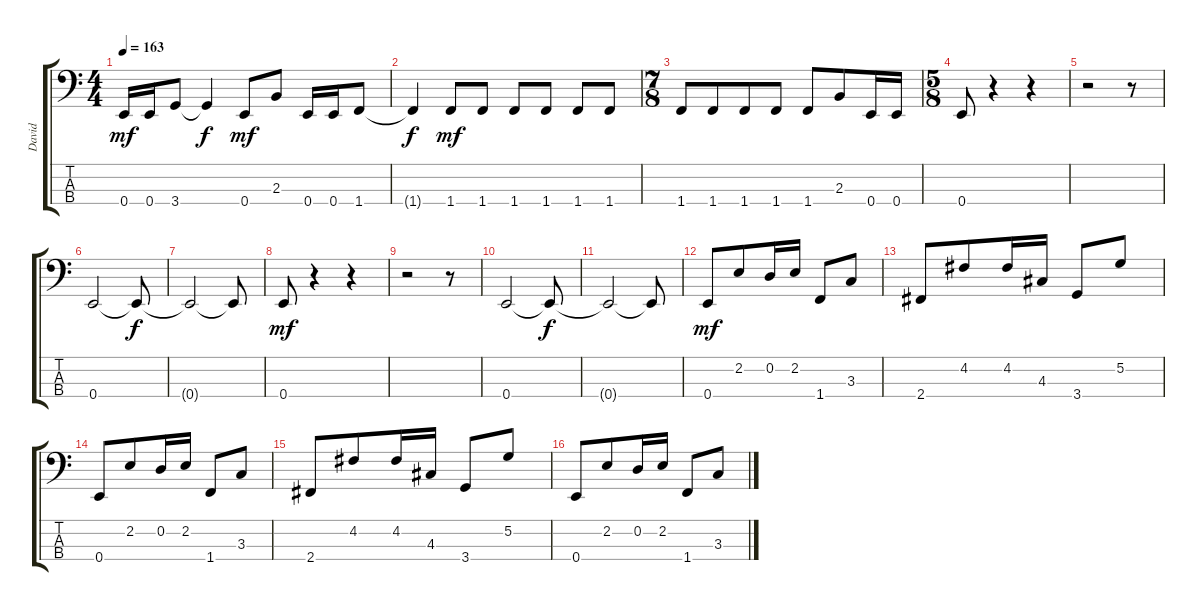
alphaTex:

\track ("David" "David") {instrument electricbassfinger}
\staff {score tabs}
\tuning (G2 D2 A1 E1) {hide}
\ts (4 4)
\tempo 163
\clef f4
\ks c
0.4.16{dy mf} 0.4.16 3.4.8 3.4{t}.4{dy f} 0.4.8{dy mf} 2.3.8 0.4.16 0.4.16 1.4.8 |
1.4{t}.4{dy f} 1.4.8{dy mf} 1.4.8 1.4.8 1.4.8 1.4.8 1.4.8 |
\ts (7 8)
1.4.8 1.4.8 1.4.8 1.4.8 1.4.8 2.3.8 0.4.16 0.4.16 |
\ts (5 8)
0.4.8 r.4 r.4 |
r.2 r.8 |
0.4.2 0.4{t}.8{dy f} |
0.4{t}.2 0.4{t}.8 |
0.4.8{dy mf} r.4 r.4 |
r.2 r.8 |
0.4.2 0.4{t}.8{dy f} |
0.4{t}.2 0.4{t}.8 |
0.4.8{dy mf} 2.2.8 0.2.16 2.2.16 1.4.8 3.3.8 |
2.4.8 4.2.8 4.2.16 4.3.16 3.4.8 5.2.8 |
0.4.8 2.2.8 0.2.16 2.2.16 1.4.8 3.3.8 |
2.4.8 4.2.8 4.2.16 4.3.16 3.4.8 5.2.8 |
0.4.8 2.2.8 0.2.16 2.2.16 1.4.8 3.3.8
